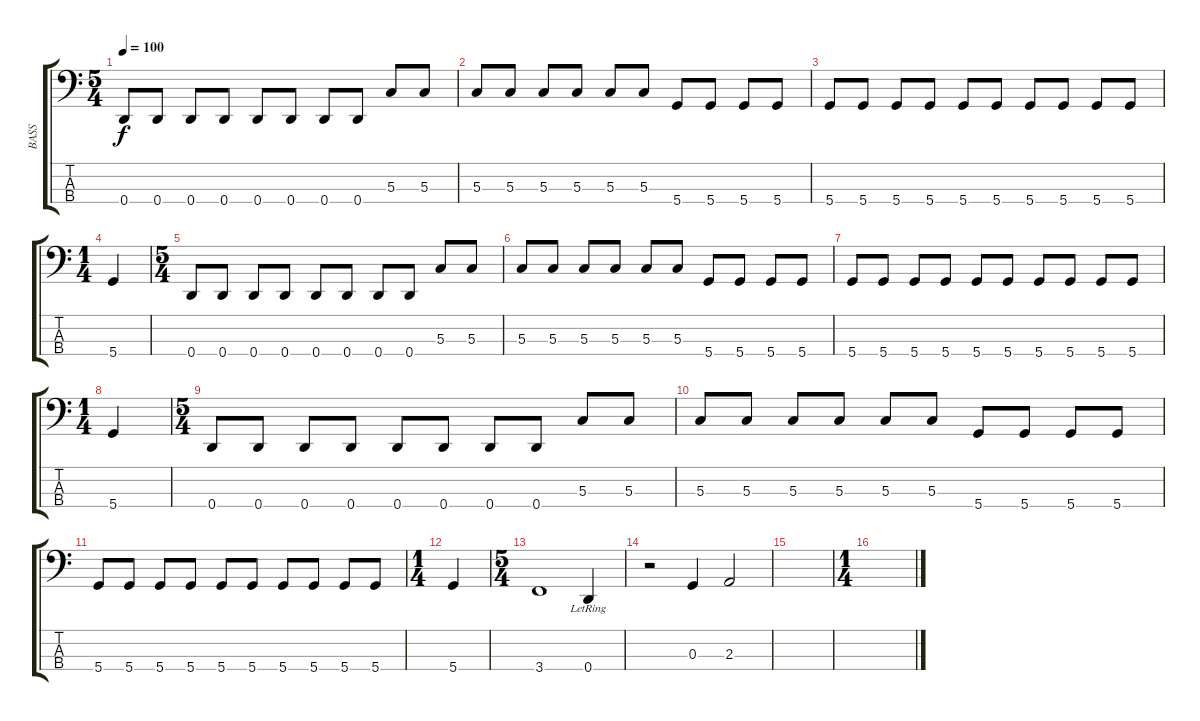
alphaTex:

\track ("BASS" "BASS") {instrument electricbasspick}
\staff {score tabs}
\tuning (F2 C2 G1 D1) {hide}
\ts (5 4)
\tempo 100
\clef f4
\ks c
0.4.8{dy f} 0.4.8 0.4.8 0.4.8 0.4.8 0.4.8 0.4.8 0.4.8 5.3.8 5.3.8 |
5.3.8 5.3.8 5.3.8 5.3.8 5.3.8 5.3.8 5.4.8 5.4.8 5.4.8 5.4.8 |
5.4.8 5.4.8 5.4.8 5.4.8 5.4.8 5.4.8 5.4.8 5.4.8 5.4.8 5.4.8 |
\ts (1 4)
5.4.4 |
\ts (5 4)
0.4.8 0.4.8 0.4.8 0.4.8 0.4.8 0.4.8 0.4.8 0.4.8 5.3.8 5.3.8 |
5.3.8 5.3.8 5.3.8 5.3.8 5.3.8 5.3.8 5.4.8 5.4.8 5.4.8 5.4.8 |
5.4.8 5.4.8 5.4.8 5.4.8 5.4.8 5.4.8 5.4.8 5.4.8 5.4.8 5.4.8 |
\ts (1 4)
5.4.4 |
\ts (5 4)
0.4.8 0.4.8 0.4.8 0.4.8 0.4.8 0.4.8 0.4.8 0.4.8 5.3.8 5.3.8 |
5.3.8 5.3.8 5.3.8 5.3.8 5.3.8 5.3.8 5.4.8 5.4.8 5.4.8 5.4.8 |
5.4.8 5.4.8 5.4.8 5.4.8 5.4.8 5.4.8 5.4.8 5.4.8 5.4.8 5.4.8 |
\ts (1 4)
5.4.4 |
\ts (5 4)
3.4.1 0.4{lr}.4 |
r.2 0.3.4 2.3.2 |
|
\ts (1 4)
